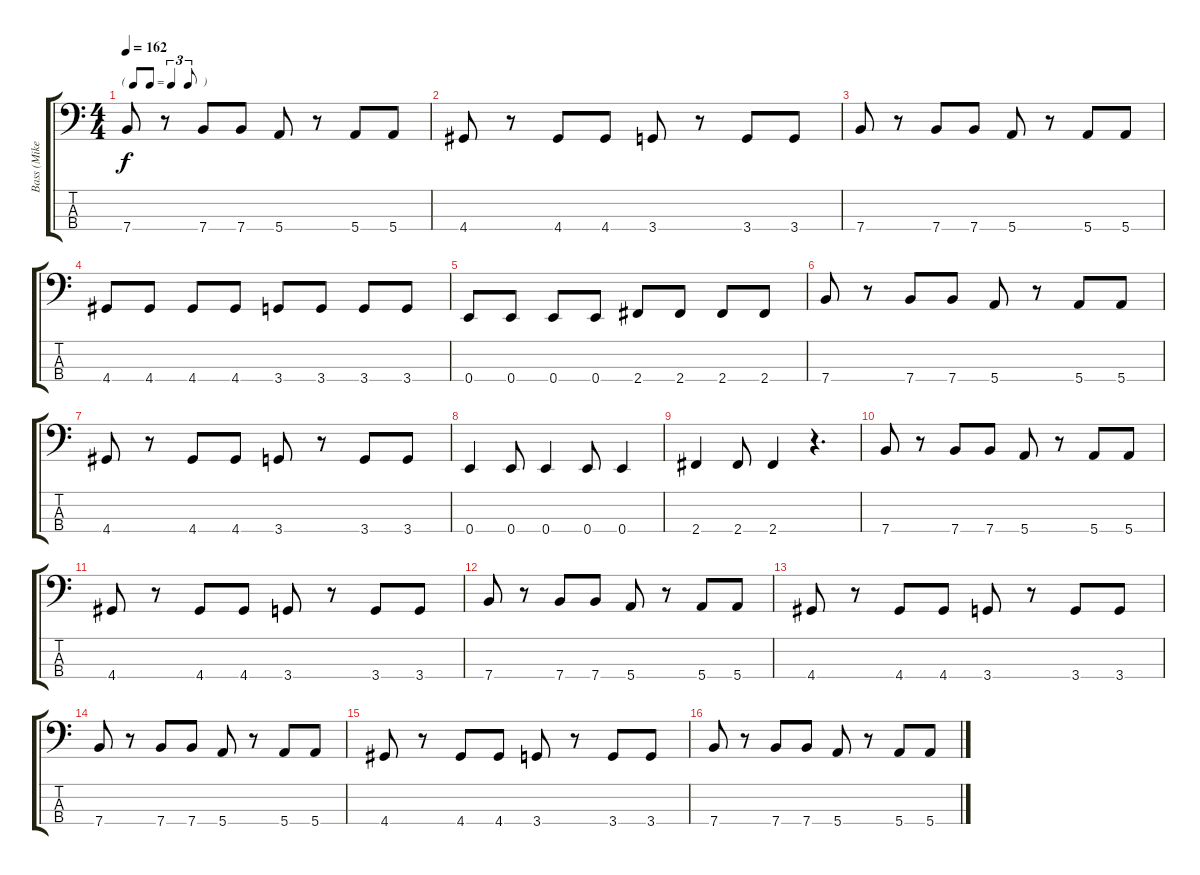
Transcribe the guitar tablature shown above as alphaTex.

\track ("Bass (Mike Dirnt)" "Bass (Mike") {instrument electricbasspick}
\staff {score tabs}
\tuning (G2 D2 A1 E1) {hide}
\ts (4 4)
\tf triplet8th
\tempo 162
\clef f4
\ks c
7.4.8{dy f} r.8 7.4.8 7.4.8 5.4.8 r.8 5.4.8 5.4.8 |
4.4.8 r.8 4.4.8 4.4.8 3.4.8 r.8 3.4.8 3.4.8 |
7.4.8 r.8 7.4.8 7.4.8 5.4.8 r.8 5.4.8 5.4.8 |
4.4.8 4.4.8 4.4.8 4.4.8 3.4.8 3.4.8 3.4.8 3.4.8 |
0.4.8 0.4.8 0.4.8 0.4.8 2.4.8 2.4.8 2.4.8 2.4.8 |
7.4.8 r.8 7.4.8 7.4.8 5.4.8 r.8 5.4.8 5.4.8 |
4.4.8 r.8 4.4.8 4.4.8 3.4.8 r.8 3.4.8 3.4.8 |
0.4.4 0.4.8 0.4.4 0.4.8 0.4.4 |
2.4.4 2.4.8 2.4.4 r.4{d} |
7.4.8 r.8 7.4.8 7.4.8 5.4.8 r.8 5.4.8 5.4.8 |
4.4.8 r.8 4.4.8 4.4.8 3.4.8 r.8 3.4.8 3.4.8 |
7.4.8 r.8 7.4.8 7.4.8 5.4.8 r.8 5.4.8 5.4.8 |
4.4.8 r.8 4.4.8 4.4.8 3.4.8 r.8 3.4.8 3.4.8 |
7.4.8 r.8 7.4.8 7.4.8 5.4.8 r.8 5.4.8 5.4.8 |
4.4.8 r.8 4.4.8 4.4.8 3.4.8 r.8 3.4.8 3.4.8 |
7.4.8 r.8 7.4.8 7.4.8 5.4.8 r.8 5.4.8 5.4.8
